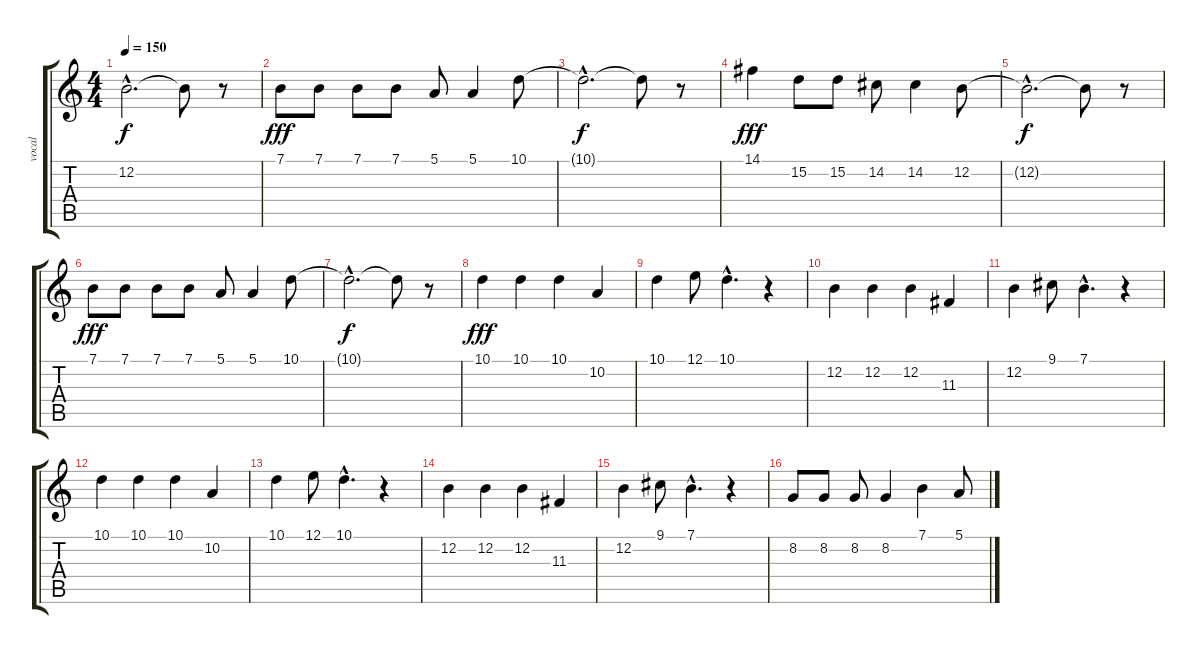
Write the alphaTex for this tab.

\track ("vocal" "vocal") {instrument lead2sawtooth}
\staff {score tabs}
\tuning (E4 B3 G3 D3 A2 E2) {hide}
\ts (4 4)
\tempo 150
\clef g2
\ks c
12.2{hac t}.2{d dy f} 12.2{t}.8 r.8 |
7.1.8{dy fff} 7.1.8 7.1.8 7.1.8 5.1.8 5.1.4 10.1.8 |
10.1{hac t}.2{d dy f} 10.1{t}.8 r.8 |
14.1.4{dy fff} 15.2.8 15.2.8 14.2.8 14.2.4 12.2.8 |
12.2{hac t}.2{d dy f} 12.2{t}.8 r.8 |
7.1.8{dy fff} 7.1.8 7.1.8 7.1.8 5.1.8 5.1.4 10.1.8 |
10.1{hac t}.2{d dy f} 10.1{t}.8 r.8 |
10.1.4{dy fff} 10.1.4 10.1.4 10.2.4 |
10.1.4 12.1.8 10.1{hac}.4{d} r.4 |
12.2.4 12.2.4 12.2.4 11.3.4 |
12.2.4 9.1.8 7.1{hac}.4{d} r.4 |
10.1.4 10.1.4 10.1.4 10.2.4 |
10.1.4 12.1.8 10.1{hac}.4{d} r.4 |
12.2.4 12.2.4 12.2.4 11.3.4 |
12.2.4 9.1.8 7.1{hac}.4{d} r.4 |
8.2.8 8.2.8 8.2.8 8.2.4 7.1.4 5.1.8
